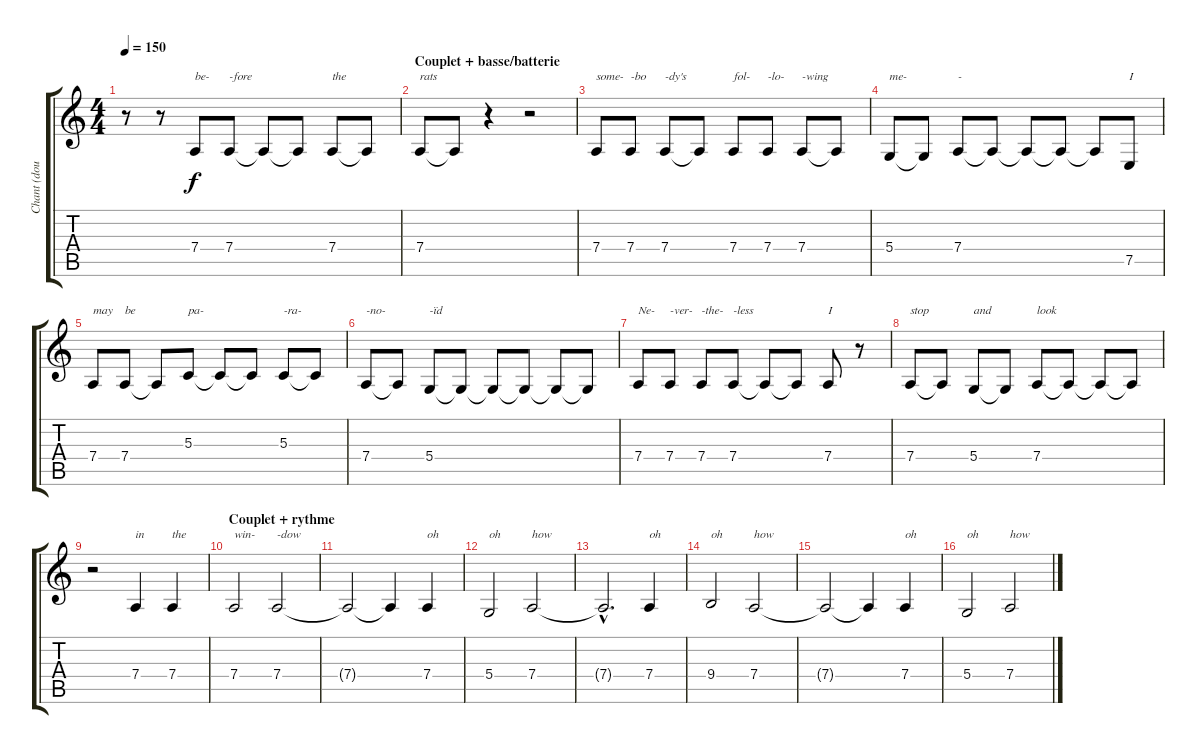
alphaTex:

\track ("Chant (doublage)" "Chant (dou") {instrument viola}
\staff {score tabs}
\tuning (E4 B3 G3 D3 A2 E2) {hide}
\ts (4 4)
\tempo 150
\clef g2
\ks c
r.8{dy f} r.8 7.4.8{txt "be-"} 7.4.8{txt "-fore"} 7.4{t}.8 7.4{t}.8 7.4.8{txt "the"} 7.4{t}.8 |
\section ("" "Couplet + basse/batterie")
7.4.8{txt "rats"} 7.4{t}.8 r.4 r.2 |
7.4.8{txt "some-"} 7.4.8{txt "-bo"} 7.4.8{txt "-dy's"} 7.4{t}.8 7.4.8{txt "fol-"} 7.4.8{txt "-lo-"} 7.4.8{txt "-wing"} 7.4{t}.8 |
5.4.8{txt "me-"} 5.4{t}.8 7.4.8{txt "-"} 7.4{t}.8 7.4{t}.8 7.4{t}.8 7.4{t}.8 7.5.8{txt "I"} |
7.4.8{txt "may"} 7.4.8{txt "be"} 7.4{t}.8 5.3.8{txt "pa-"} 5.3{t}.8 5.3{t}.8 5.3.8{txt "-ra-"} 5.3{t}.8 |
7.4.8{txt "-no-"} 7.4{t}.8 5.4.8{txt "-ïd"} 5.4{t}.8 5.4{t}.8 5.4{t}.8 5.4{t}.8 5.4{t}.8 |
7.4.8{txt "Ne-"} 7.4.8{txt "-ver-"} 7.4.8{txt "-the-"} 7.4.8{txt "-less"} 7.4{t}.8 7.4{t}.8 7.4.8{txt "I"} r.8 |
7.4.8{txt "stop"} 7.4{t}.8 5.4.8{txt "and"} 5.4{t}.8 7.4.8{txt "look"} 7.4{t}.8 7.4{t}.8 7.4{t}.8 |
r.2 7.4.4{txt "in"} 7.4.4{txt "the"} |
\section ("" "Couplet + rythme")
7.4.2{txt "win-"} 7.4.2{txt "-dow"} |
7.4{t}.2 7.4{t}.4 7.4.4{txt "oh"} |
5.4.2{txt "oh"} 7.4.2{txt "how"} |
7.4{hac t}.2{d} 7.4.4{txt "oh"} |
9.4.2{txt "oh"} 7.4.2{txt "how"} |
7.4{t}.2 7.4{t}.4 7.4.4{txt "oh"} |
5.4.2{txt "oh"} 7.4.2{txt "how"}
